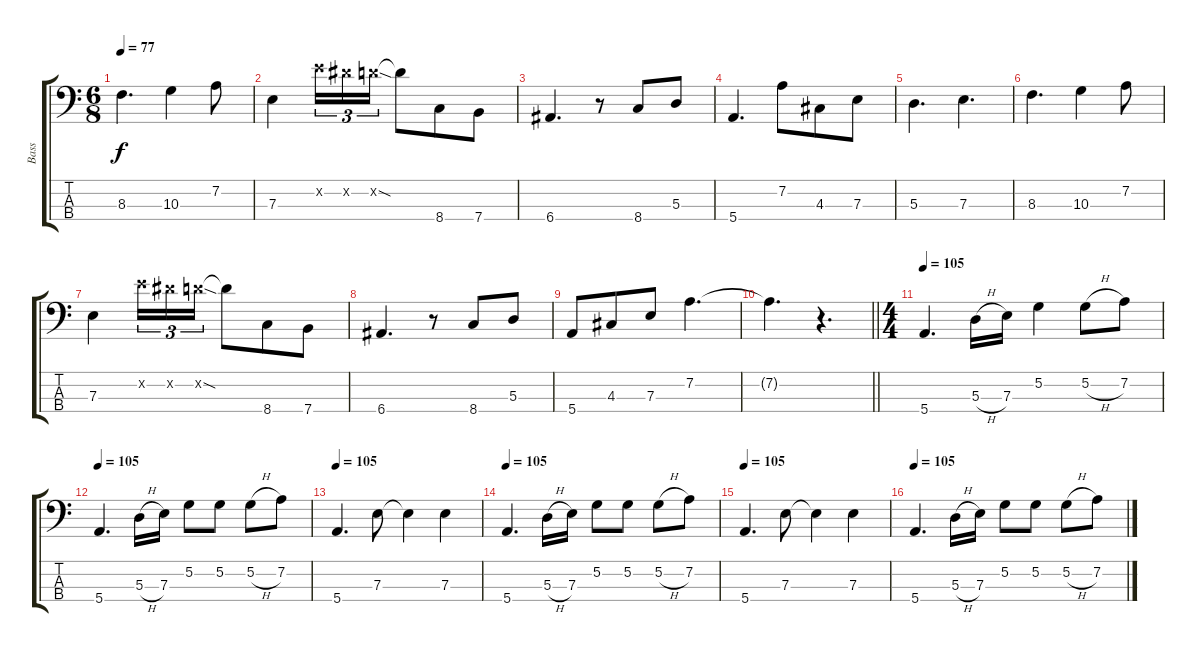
\track ("Bass" "Bass") {instrument electricbassfinger}
\staff {score tabs}
\tuning (G2 D2 A1 E1) {hide}
\ts (6 8)
\tempo 77
\clef f4
\ks c
8.3.4{d dy f} 10.3.4 7.2.8 |
7.3.4 14.2{x}.16{tu (3 2)} 13.2{x}.16{tu (3 2)} 12.2{sod x}.16{tu (3 2)} 12.2{t}.8 8.4.8 7.4.8 |
6.4.4{d} r.8 8.4.8 5.3.8 |
5.4.4{d} 7.2.8 4.3.8 7.3.8 |
5.3.4{d} 7.3.4{d} |
8.3.4{d} 10.3.4 7.2.8 |
7.3.4 14.2{x}.16{tu (3 2)} 13.2{x}.16{tu (3 2)} 12.2{sod x}.16{tu (3 2)} 12.2{t}.8 8.4.8 7.4.8 |
6.4.4{d} r.8 8.4.8 5.3.8 |
5.4.8 4.3.8 7.3.8 7.2.4{d} |
\barLineRight lightlight
7.2{t}.4{d} r.4{d} |
\ts (4 4)
\tempo 105
5.4.4{d} 5.3{h}.16 7.3.16 5.2.4 5.2{h}.8 7.2.8 |
\tempo 105
5.4.4{d} 5.3{h}.16 7.3.16 5.2.8 5.2.8 5.2{h}.8 7.2.8 |
\tempo 105
5.4.4{d} 7.3.8 7.3{t}.4 7.3.4 |
\tempo 105
5.4.4{d} 5.3{h}.16 7.3.16 5.2.8 5.2.8 5.2{h}.8 7.2.8 |
\tempo 105
5.4.4{d} 7.3.8 7.3{t}.4 7.3.4 |
\tempo 105
5.4.4{d} 5.3{h}.16 7.3.16 5.2.8 5.2.8 5.2{h}.8 7.2.8
